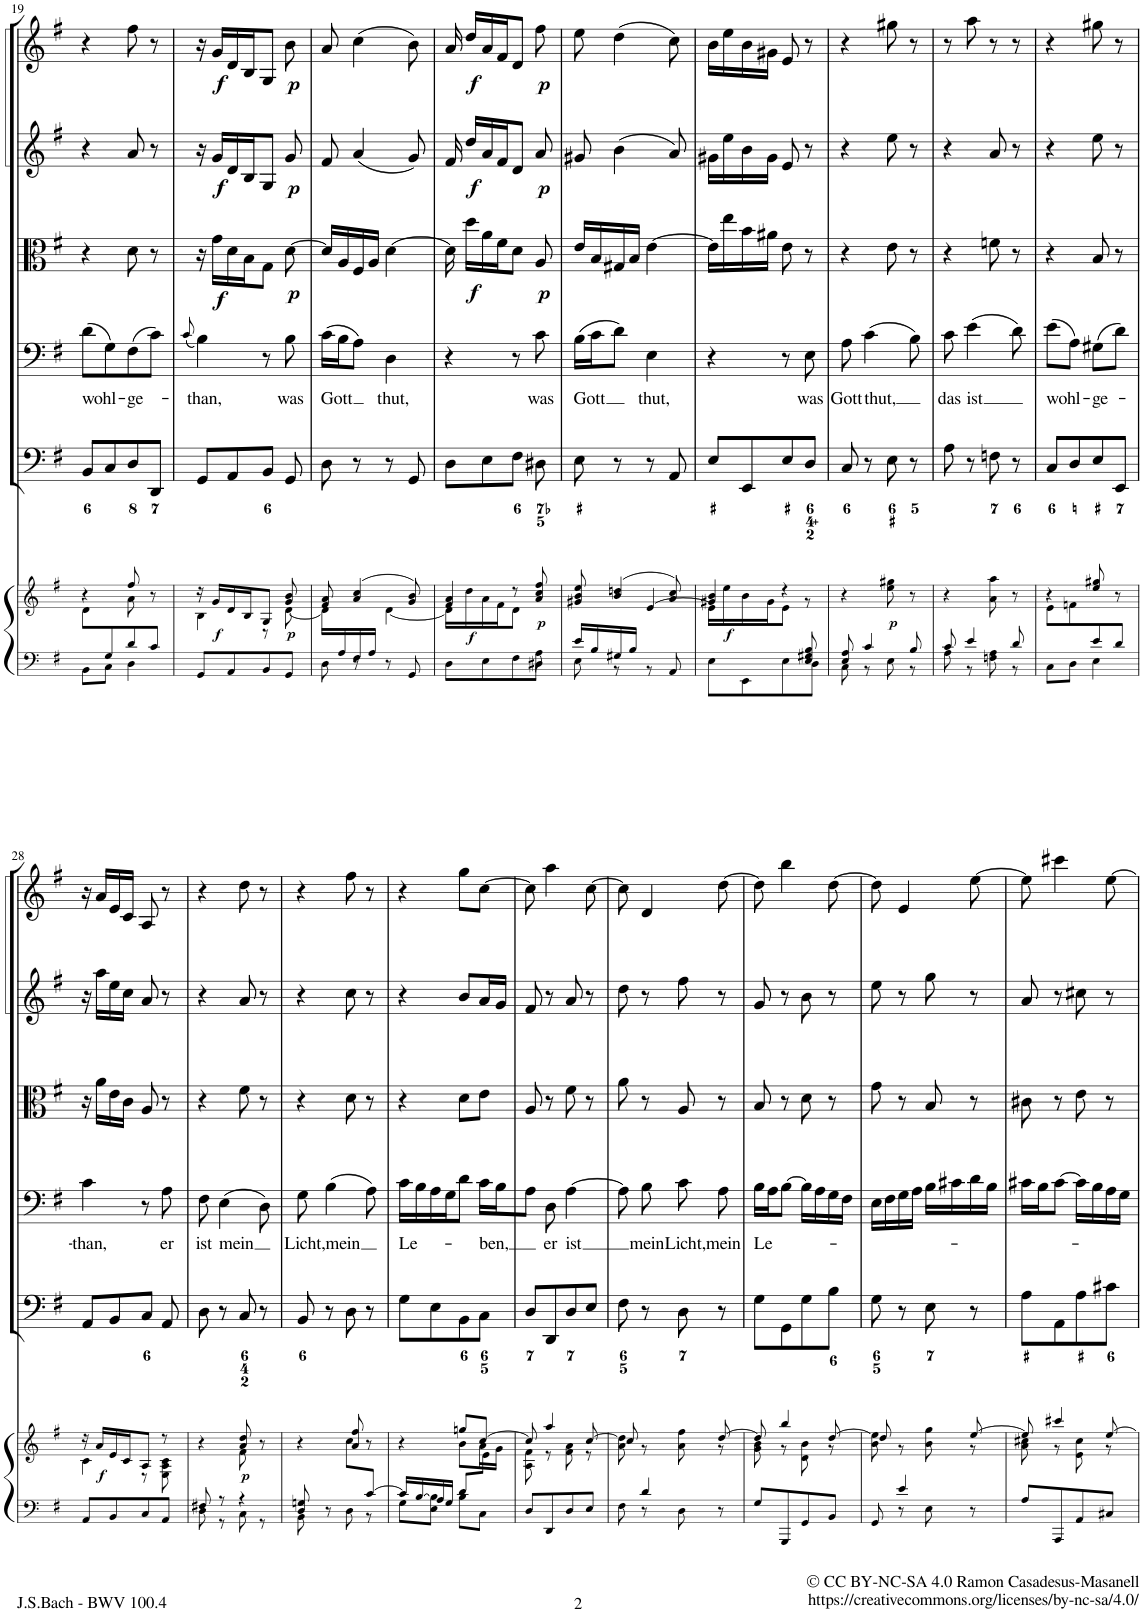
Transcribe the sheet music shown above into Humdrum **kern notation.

**kern	**kern	**kern	**kern	**text	**kern	**kern	**kern
*part6	*part6	*part5	*part4	*part4	*part3	*part2	*part1
*staff7	*staff6	*staff5	*staff4	*staff4	*staff3	*staff2	*staff1
*I"Piano reduction	*	*I"Organo e Continuo	*I"Basso	*	*I"Viola	*I"Violino II	*I"Violino I
*I'Pno	*	*	*	*	*	*	*
!!LO:PB:g=z
*clefF4	*clefG2	*clefF4	*clefF4	*	*clefC3	*clefG2	*clefG2
*k[f#]	*k[f#]	*k[f#]	*k[f#]	*	*k[f#]	*k[f#]	*k[f#]
*M2/4	*M2/4	*M2/4	*M2/4	*	*M2/4	*M2/4	*M2/4
=19	=19	=19	=19	=19	=19	=19	=19
*^	*^	*	*	*	*	*	*
*	*	*	*^	*	*	*	*	*	*
!	!	!	!	!	!	!	!LO:LY:b	!	!	!
8ryy	8BB\L	4r	4ryy	8d\L	8BB/L	(8d\L	wohl-	4r	4r	4r
8G/	8C\J	.	.	4.ryy	8C/	8G\)	.	.	.	.
!	!	!	!	!	!	!	!LO:LY:b	!	!	!
8d/	4D\	8ff#/	8a\	.	8D/	(8F#\	-ge-	8d\	8a/	8ff#\
8c/J	.	8r	8ryy	.	8DD/J	8c\J)	.	8r	8r	8r
*v	*v	*	*	*	*	*	*	*	*	*
*	*v	*v	*v	*	*	*	*	*	*
=20	=20	=20	=20	=20	=20	=20	=20
.	.	.	(8qc/	.	.	.	.
*	*^	*	*	*	*	*	*
!	!	!	!	!	!LO:LY:b	!	!	!
8GG/L	16r	4B\	8GG/L	4B\)	-than,	16r	16r	16r
.	16g/LL	.	.	.	.	16g\LL	16g/LL	16g/LL
8AA/	16d/	.	8AA/	.	.	16d\	16d/	16d/
.	16B/J	.	.	.	.	16B\J	16B/J	16B/J
8BB/	8G/J	8r	8BB/J	8r	.	8G\J	8G/J	8G/J
!	!	!	!	!	!LO:LY:b	!	!	!
8GG/J	8g/ 8b/	[8d\	8GG/	8B\	was	[8d\	8g/	8b\
=21	=21	=21	=21	=21	=21	=21	=21	=21
*^	*	*	*	*	*	*	*	*
!	!	!	!	!	!	!LO:LY:b	!	!	!
16ryy	8D\	8f#/ 8a/	16d\LL]	8D\	(16c\LL	Gott	16d/LL]	8f#/	8a/
16A/	.	.	8.ryy	.	16B\J	.	16A/	.	.
16F#/	8r	(4a/ 4cc/	.	8r	8A\J)	.	16F#/	(4a/	(4cc\
16A/JJ	.	.	.	.	.	.	16A/JJ	.	.
!	!	!	!	!	!	!LO:LY:b	!	!	!
4ryy	8r	.	[4d\	8r	4D\	thut,	[4d\	.	.
.	8GG/	8g/ 8b/)	.	8GG/	.	.	.	8g/)	8b\)
=22	=22	=22	=22	=22	=22	=22	=22	=22	=22
4.ryy	8D\L	4f#/ 4a/	16d\LL]	8D\L	4r	.	16d\]	16f#/	16a/
.	.	.	16dd\	.	.	.	16dd\LL	16dd/LL	16dd/LL
.	8E\	.	16a\	8E\	.	.	16a\	16a/	16a/
.	.	.	16f#\J	.	.	.	16f#\J	16f#/J	16f#/J
.	8F#\	8r	8d\J	8F#\J	8r	.	8d\J	8d/J	8d/J
!	!	!	!	!	!	!LO:LY:b	!	!	!
8A\	8D#X\J	8a/ 8cc/ 8ff#/	8ryy	8D#X\	8c\	was	8A/	8a/	8ff#\
=23	=23	=23	=23	=23	=23	=23	=23	=23	=23
!	!	!	!	!	!	!LO:LY:b	!	!	!
16e/LL	8E\	8g#X/ 8b/ 8ee/	4ryy	8E\	(16B\LL	Gott	16e/LL	8g#X/	8ee\
16B/	.	.	.	.	16c\J	.	16B/	.	.
16G#X/	8r	(>4b/ 4ddn/	.	8r	8d\J)	.	16G#X/	(4b\	(4dd\
16B/JJ	.	.	.	.	.	.	16B/JJ	.	.
!	!	!	!	!	!	!LO:LY:b	!	!	!
4ryy	8r	.	[4e/	8r	4E\	thut,	[4e\	.	.
.	8AA/	8a/ 8cc/)	.	8AA/	.	.	.	8a/)	8cc\)
=24	=24	=24	=24	=24	=24	=24	=24	=24	=24
4ryy	8E\L	4g#X/ 4b/	16e\LL]	8E/L	4r	.	16e\LL]	16g#X\LL	16b\LL
.	.	.	16ee\	.	.	.	16ee\	16ee\	16ee\
.	8EE\	.	16b\	8EE/	.	.	16b\	16b\	16b\
.	.	.	16g#\J	.	.	.	16a#X\JJ	16g#\JJ	16g#X\JJ
8ryy	8E\	4r	8e\J	8E/	8r	.	8e\	8e/	8e/
!	!	!	!	!	!	!LO:LY:b	!	!	!
8E/ 8G#X/ 8B/	8D\J	.	8r	8D/J	8E\	was	8r	8r	8r
=25	=25	=25	=25	=25	=25	=25	=25	=25	=25
!	!	!	!	!	!	!LO:LY:b	!	!	!
*	*	*v	*v	*	*	*	*	*	*
8E/ 8A/	8C\	4r	8C/	8A\	Gott	4r	4r	4r
!	!	!	!	!	!LO:LY:b	!	!	!
4c/	8r	.	8r	(4c\	thut,	.	.	.
.	8E\	8ee\ 8gg#X\	8E\	.	.	8e\	8ee\	8gg#X\
8B/	8r	8r	8r	8B\)	.	8r	8r	8r
=26	=26	=26	=26	=26	=26	=26	=26	=26
!	!	!	!	!	!LO:LY:b	!	!	!
8c/	8A\	4r	8A\	8c\	das	4r	4r	8r
!	!	!	!	!	!LO:LY:b	!	!	!
4e/	8r	.	8r	(4e\	ist	.	.	8aa\
.	8Fn\ 8A\	8a\ 8aa\	8Fn\	.	.	8fn\	8a/	8r
8d/	8r	8r	8r	8d\)	.	8r	8r	8r
=27	=27	=27	=27	=27	=27	=27	=27	=27
*	*	*^	*	*	*	*	*	*
!	!	!	!	!	!	!LO:LY:b	!	!	!
4ryy	8C\L	4r	8e\L	8C/L	(8e\L	wohl-	4r	4r	4r
.	8D\J	.	8fn\	8D/	8A\J)	.	.	.	.
!	!	!	!	!	!	!LO:LY:b	!	!	!
8e/	4E\	8ee/ 8gg#X/	4ryy	8E/	(8G#X\L	-ge-	8B/	8ee\	8gg#X\
8d/J	.	8r	.	8EE/J	8d\J)	.	8r	8r	8r
*v	*v	*	*	*	*	*	*	*	*
!!LO:LB:g=z
=28	=28	=28	=28	=28	=28	=28	=28	=28
!	!	!	!	!	!LO:LY:b	!	!	!
8AA/L	16r	4c\	8AA/L	4c\	-than,	16r	16r	16r
.	16a/LL	.	.	.	.	16a\LL	16aa\LL	16a/LL
8BB/	16e/	.	8BB/	.	.	16e\	16ee\	16e/
.	16c/J	.	.	.	.	16c\JJ	16cc\JJ	16c/JJ
8C/	8A/J	8r	8C/J	8r	.	8A/	8a/	8A/
!	!	!	!	!	!LO:LY:b	!	!	!
8AA/J	8r	8E\ 8A\ 8c\	8AA/	8A\	er	8r	8r	8r
=29	=29	=29	=29	=29	=29	=29	=29	=29
*^	*	*	*	*	*	*	*	*
!	!	!	!	!	!	!LO:LY:b	!	!	!
8F#X/	8D\	4r	4ryy	8D\	8F#\	ist	4r	4r	4r
!	!	!	!	!	!	!LO:LY:b	!	!	!
8r	8r	.	.	8r	(4E\	mein	.	.	.
4r	8C\	8a/ 8dd/	8f#\	8C/	.	.	8f#\	8a/	8dd\
.	8r	8r	8ryy	8r	8D\)	.	8r	8r	8r
=30	=30	=30	=30	=30	=30	=30	=30	=30	=30
!	!	!	!	!	!	!LO:LY:b	!	!	!
8D/ 8Gn/	8BB\	4r	4ryy	8BB/	8G\	Licht,	4r	4r	4r
!	!	!	!	!	!	!LO:LY:b	!	!	!
8r	8ryy	.	.	8r	(4B\	mein	.	.	.
8ryy	8D\	8a/ 8ff#/	8cc\L	8D\	.	.	8d\	8cc\	8ff#\
[8c/J	8r	8r	8ryy	8r	8A\)	.	8r	8r	8r
=31	=31	=31	=31	=31	=31	=31	=31	=31	=31
*	*	*	*^	*	*	*	*	*	*
!	!	!	!	!	!	!	!LO:LY:b	!	!	!
16c/LL]	8G\L	4r	4ryy	4.ryy	8G\L	16c\LL	Le-	4r	4r	4r
[16B/	.	.	.	.	.	16B\	.	.	.	.
16A/	8E\ 8B\]J	.	.	.	8E\	16A\	.	.	.	.
16G/JJ	.	.	.	.	.	16G\J	.	.	.	.
8d/L	8B\L	8ggn/L	8b\L	.	8BB\	8d\J	.	8d\L	8b/L	8gg\L
!	!	!	!	!	!	!	!LO:LY:b	!	!	!
8ryy	8C\J	[8cc/J	16a\L	8e\J	8C\J	16c\LL	-ben,	8e\J	16a/L	[8cc\J
.	.	.	16g\JJ	.	.	16B\J	.	.	16g/JJ	.
*v	*v	*	*	*	*	*	*	*	*	*
*	*	*v	*v	*	*	*	*	*	*
=32	=32	=32	=32	=32	=32	=32	=32	=32
8D/L	8cc/]	8A\ 8f#\	8D/L	8A\J	.	8A/	8f#/	8cc\]
!	!	!	!	!	!LO:LY:b	!	!	!
8DD/	4aa/	8r	8DD/	8D\	er	8r	8r	4aa\
!	!	!	!	!	!LO:LY:b	!	!	!
8D/	.	8f#\ 8a\	8D/	[4A\	ist	8f#\	8a/	.
8E/J	[8cc/	8r	8E/J	.	.	8r	8r	[8cc\
=33	=33	=33	=33	=33	=33	=33	=33	=33
*^	*	*	*	*	*	*	*	*
8ryy	8F#\	8cc/]	8a\ 8dd\	8F#\	8A\]	.	8a\	8dd\	8cc\]
!	!	!	!	!	!	!LO:LY:b	!	!	!
4d/	8r	4ryy	8r	8r	8B\	mein	8r	8r	4d/
!	!	!	!	!	!	!LO:LY:b	!	!	!
.	8D\	.	8a\ 8ff#\	8D\	8c\	Licht,	8A/	8ff#\	.
!	!	!	!	!	!	!LO:LY:b	!	!	!
8ryy	8r	[8dd/	8r	8r	8A\	mein	8r	8r	[8dd\
=34	=34	=34	=34	=34	=34	=34	=34	=34	=34
!	!	!	!	!	!	!LO:LY:b	!	!	!
*v	*v	*	*	*	*	*	*	*	*
8G/L	8dd/]	8g\ 8b\	8G\L	16B\LL	Le-	8B/	8g/	8dd\]
.	.	.	.	16A\J	.	.	.	.
8GGG/	4bb/	8r	8GG\	[8B\J	.	8r	8r	4bb\
8GG/	.	8d\ 8b\	8G\	16B\LL]	.	8d\	8b\	.
.	.	.	.	16A\	.	.	.	.
8BB/J	[8dd/	8r	8B\J	16G\	.	8r	8r	[8dd\
.	.	.	.	16F#\JJ	.	.	.	.
=35	=35	=35	=35	=35	=35	=35	=35	=35
*^	*	*	*	*	*	*	*	*
8ryy	8GG/	8dd/]	8b\ 8ee\	8G\	16E\LL	.	8g\	8ee\	8dd\]
.	.	.	.	.	16F#\	.	.	.	.
4e/	8r	4ryy	8r	8r	16G\	.	8r	8r	4e/
.	.	.	.	.	16A\JJ	.	.	.	.
.	8E\	.	8b\ 8gg\	8E\	16B\LL	.	8B/	8gg\	.
.	.	.	.	.	16c#X\	.	.	.	.
8ryy	8r	[8ee/	8r	8r	16d\	.	8r	8r	[8ee\
.	.	.	.	.	16B\JJ	.	.	.	.
*v	*v	*	*	*	*	*	*	*	*
=36	=36	=36	=36	=36	=36	=36	=36	=36
8A/L	8ee/]	8a\ 8cc#X\	8A\L	16c#X\LL	.	8c#X\	8a/	8ee\]
.	.	.	.	16B\J	.	.	.	.
8AAA/	4ccc#X/	8r	8AA\	[8c#\J	.	8r	8r	4ccc#X\
8AA/	.	8e\ 8cc#\	8A\	16c#\LL]	.	8e\	8cc#X\	.
.	.	.	.	16B\	.	.	.	.
8C#X/J	[8ee/	8r	8c#X\J	16A\	.	8r	8r	[8ee\
.	.	.	.	16G\JJ	.	.	.	.
*	*v	*v	*	*	*	*	*	*
=	=	=	=	=	=	=	=
*-	*-	*-	*-	*-	*-	*-	*-
